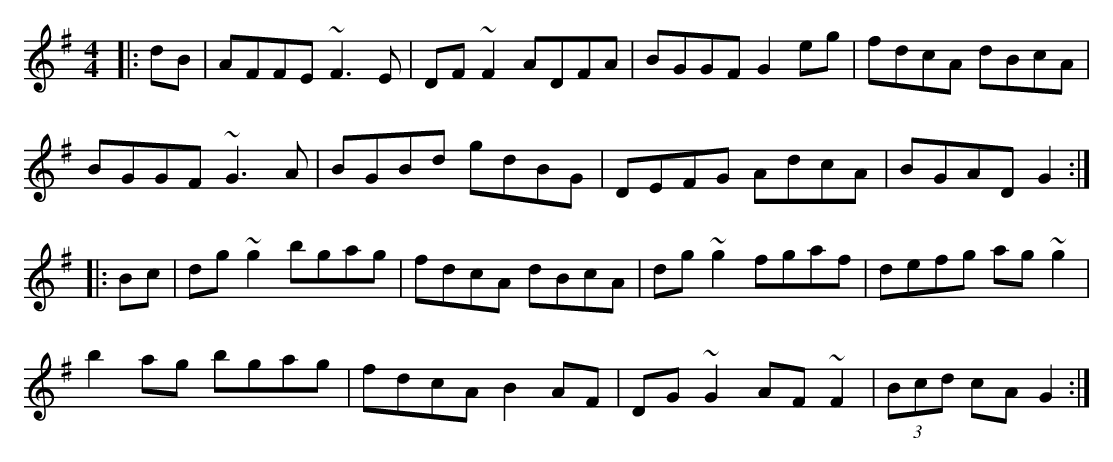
X:1
M:4/4
K:G
|:dB|AFFE ~F3E|DF~F2 ADFA|BGGF G2eg|fdcA dBcA|
BGGF ~G3A|BGBd gdBG|DEFG AdcA|BGAD G2:|
|:Bc|dg~g2 bgag|fdcA dBcA|dg~g2 fgaf|defg ag~g2|
b2ag bgag|fdcA B2AF|DG~G2 AF~F2|(3Bcd cA G2:|
